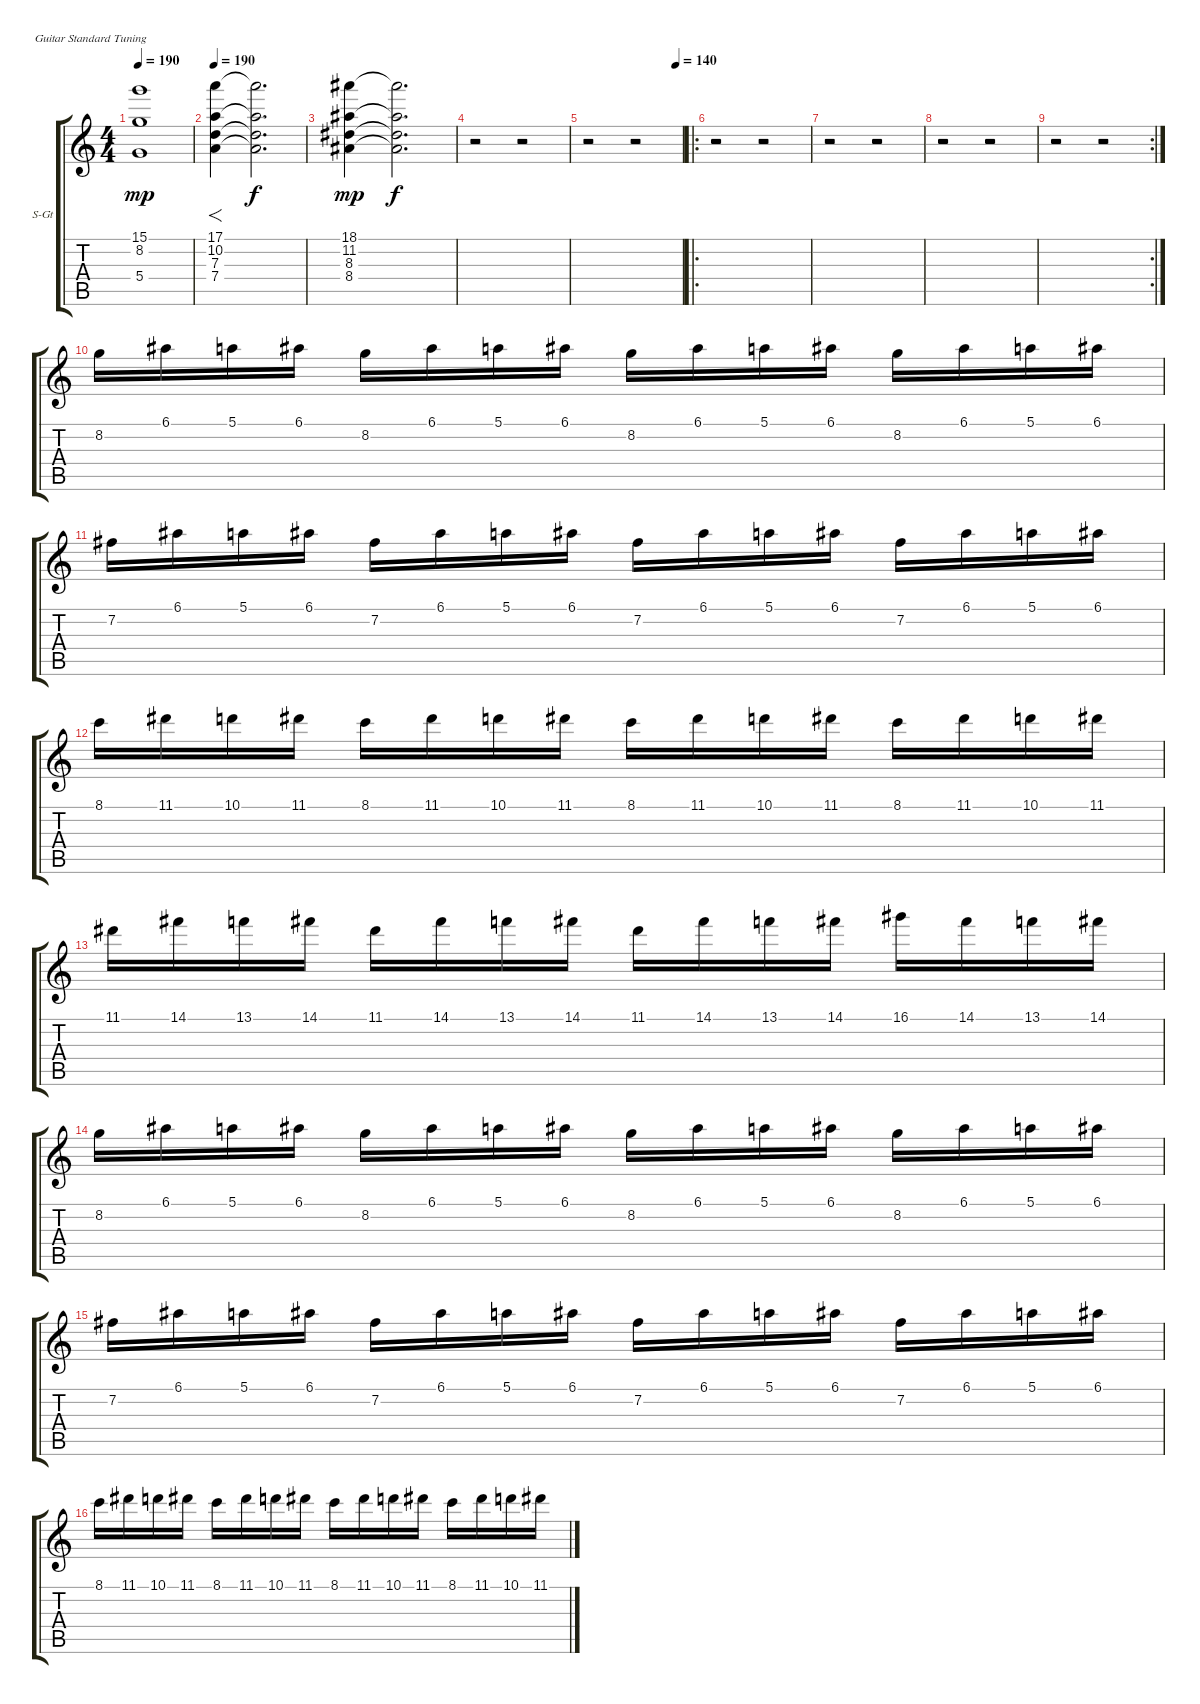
\bracketExtendMode groupsimilarinstruments
\firstSystemTrackNameOrientation horizontal
\otherSystemsTrackNameOrientation horizontal
\track ("Martin - Keyboard2" "S-Gt") {instrument choiraahs}
\staff {score tabs}
\tuning (E4 B3 G3 D3 A2 E2)
\displaytranspose 12
\ts (4 4)
\tempo 190
\clef g2
\ks c
(15.1 8.2 5.4).1{dy mp} |
\tempo 190
(17.1 10.2 7.3 7.4).4{f} (17.1{t} 10.2{t} 7.3{t} 7.4{t}).2{d dy f} |
(18.1 11.2 8.3 8.4).4{dy mp} (18.1{t} 11.2{t} 8.3{t} 8.4{t}).2{d dy f} |
r.2 r.2 |
\tempo (140 0.9375)
r.2 r.2 |
\ro
r.2 r.2 |
r.2 r.2 |
r.2 r.2 |
\rc 2
r.2 r.2 |
8.2.16 6.1.16 5.1.16 6.1.16 8.2.16 6.1.16 5.1.16 6.1.16 8.2.16 6.1.16 5.1.16 6.1.16 8.2.16 6.1.16 5.1.16 6.1.16 |
7.2.16 6.1.16 5.1.16 6.1.16 7.2.16 6.1.16 5.1.16 6.1.16 7.2.16 6.1.16 5.1.16 6.1.16 7.2.16 6.1.16 5.1.16 6.1.16 |
8.1.16 11.1.16 10.1.16 11.1.16 8.1.16 11.1.16 10.1.16 11.1.16 8.1.16 11.1.16 10.1.16 11.1.16 8.1.16 11.1.16 10.1.16 11.1.16 |
11.1.16 14.1.16 13.1.16 14.1.16 11.1.16 14.1.16 13.1.16 14.1.16 11.1.16 14.1.16 13.1.16 14.1.16 16.1.16 14.1.16 13.1.16 14.1.16 |
8.2.16 6.1.16 5.1.16 6.1.16 8.2.16 6.1.16 5.1.16 6.1.16 8.2.16 6.1.16 5.1.16 6.1.16 8.2.16 6.1.16 5.1.16 6.1.16 |
7.2.16 6.1.16 5.1.16 6.1.16 7.2.16 6.1.16 5.1.16 6.1.16 7.2.16 6.1.16 5.1.16 6.1.16 7.2.16 6.1.16 5.1.16 6.1.16 |
8.1.16 11.1.16 10.1.16 11.1.16 8.1.16 11.1.16 10.1.16 11.1.16 8.1.16 11.1.16 10.1.16 11.1.16 8.1.16 11.1.16 10.1.16 11.1.16
